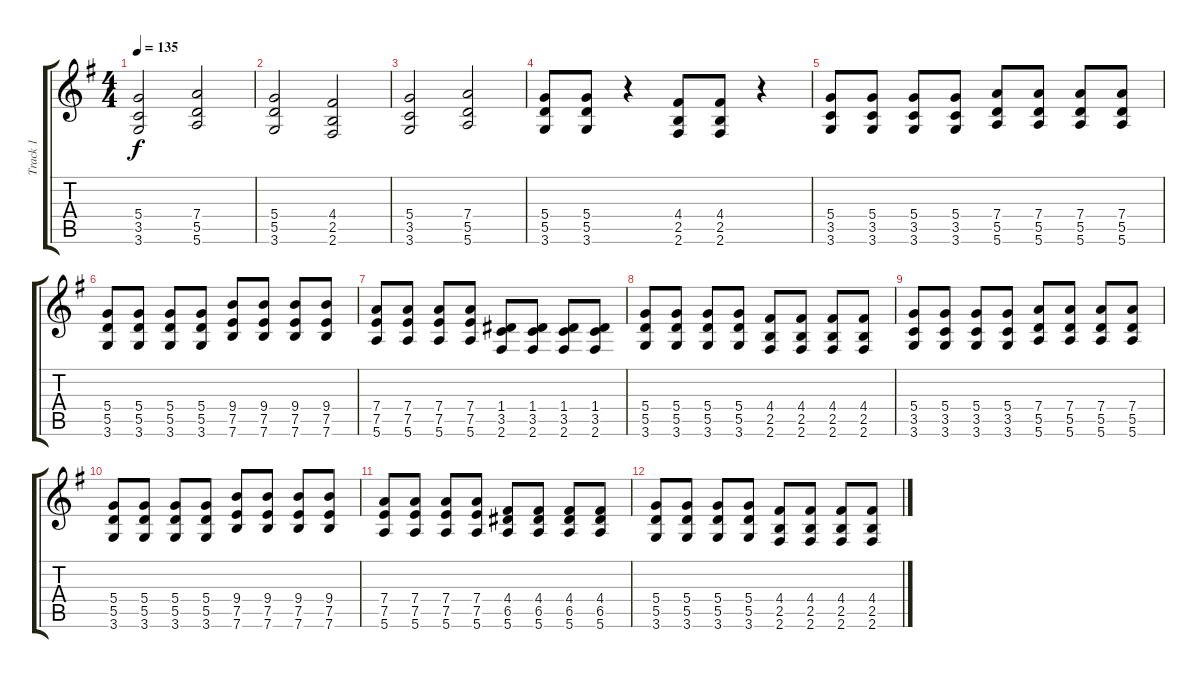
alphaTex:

\track ("Track 1" "Track 1") {instrument overdrivenguitar}
\staff {score tabs}
\tuning (E4 B3 G3 D3 A2 E2) {hide}
\ts (4 4)
\tempo 135
\clef g2
\ks g
(5.4 3.5 3.6).2{dy f} (7.4 5.5 5.6).2 |
(5.4 5.5 3.6).2 (4.4 2.5 2.6).2 |
(5.4 3.5 3.6).2 (7.4 5.5 5.6).2 |
(5.4 5.5 3.6).8 (5.4 5.5 3.6).8 r.4 (4.4 2.5 2.6).8 (4.4 2.5 2.6).8 r.4 |
(5.4 3.5 3.6).8 (5.4 3.5 3.6).8 (5.4 3.5 3.6).8 (5.4 3.5 3.6).8 (7.4 5.5 5.6).8 (7.4 5.5 5.6).8 (7.4 5.5 5.6).8 (7.4 5.5 5.6).8 |
(5.4 5.5 3.6).8 (5.4 5.5 3.6).8 (5.4 5.5 3.6).8 (5.4 5.5 3.6).8 (9.4 7.5 7.6).8 (9.4 7.5 7.6).8 (9.4 7.5 7.6).8 (9.4 7.5 7.6).8 |
(7.4 7.5 5.6).8 (7.4 7.5 5.6).8 (7.4 7.5 5.6).8 (7.4 7.5 5.6).8 (1.4 3.5 2.6).8 (1.4 3.5 2.6).8 (1.4 3.5 2.6).8 (1.4 3.5 2.6).8 |
(5.4 5.5 3.6).8 (5.4 5.5 3.6).8 (5.4 5.5 3.6).8 (5.4 5.5 3.6).8 (4.4 2.5 2.6).8 (4.4 2.5 2.6).8 (4.4 2.5 2.6).8 (4.4 2.5 2.6).8 |
(5.4 3.5 3.6).8 (5.4 3.5 3.6).8 (5.4 3.5 3.6).8 (5.4 3.5 3.6).8 (7.4 5.5 5.6).8 (7.4 5.5 5.6).8 (7.4 5.5 5.6).8 (7.4 5.5 5.6).8 |
(5.4 5.5 3.6).8 (5.4 5.5 3.6).8 (5.4 5.5 3.6).8 (5.4 5.5 3.6).8 (9.4 7.5 7.6).8 (9.4 7.5 7.6).8 (9.4 7.5 7.6).8 (9.4 7.5 7.6).8 |
(7.4 7.5 5.6).8 (7.4 7.5 5.6).8 (7.4 7.5 5.6).8 (7.4 7.5 5.6).8 (4.4 6.5 5.6).8 (4.4 6.5 5.6).8 (4.4 6.5 5.6).8 (4.4 6.5 5.6).8 |
(5.4 5.5 3.6).8 (5.4 5.5 3.6).8 (5.4 5.5 3.6).8 (5.4 5.5 3.6).8 (4.4 2.5 2.6).8 (4.4 2.5 2.6).8 (4.4 2.5 2.6).8 (4.4 2.5 2.6).8
